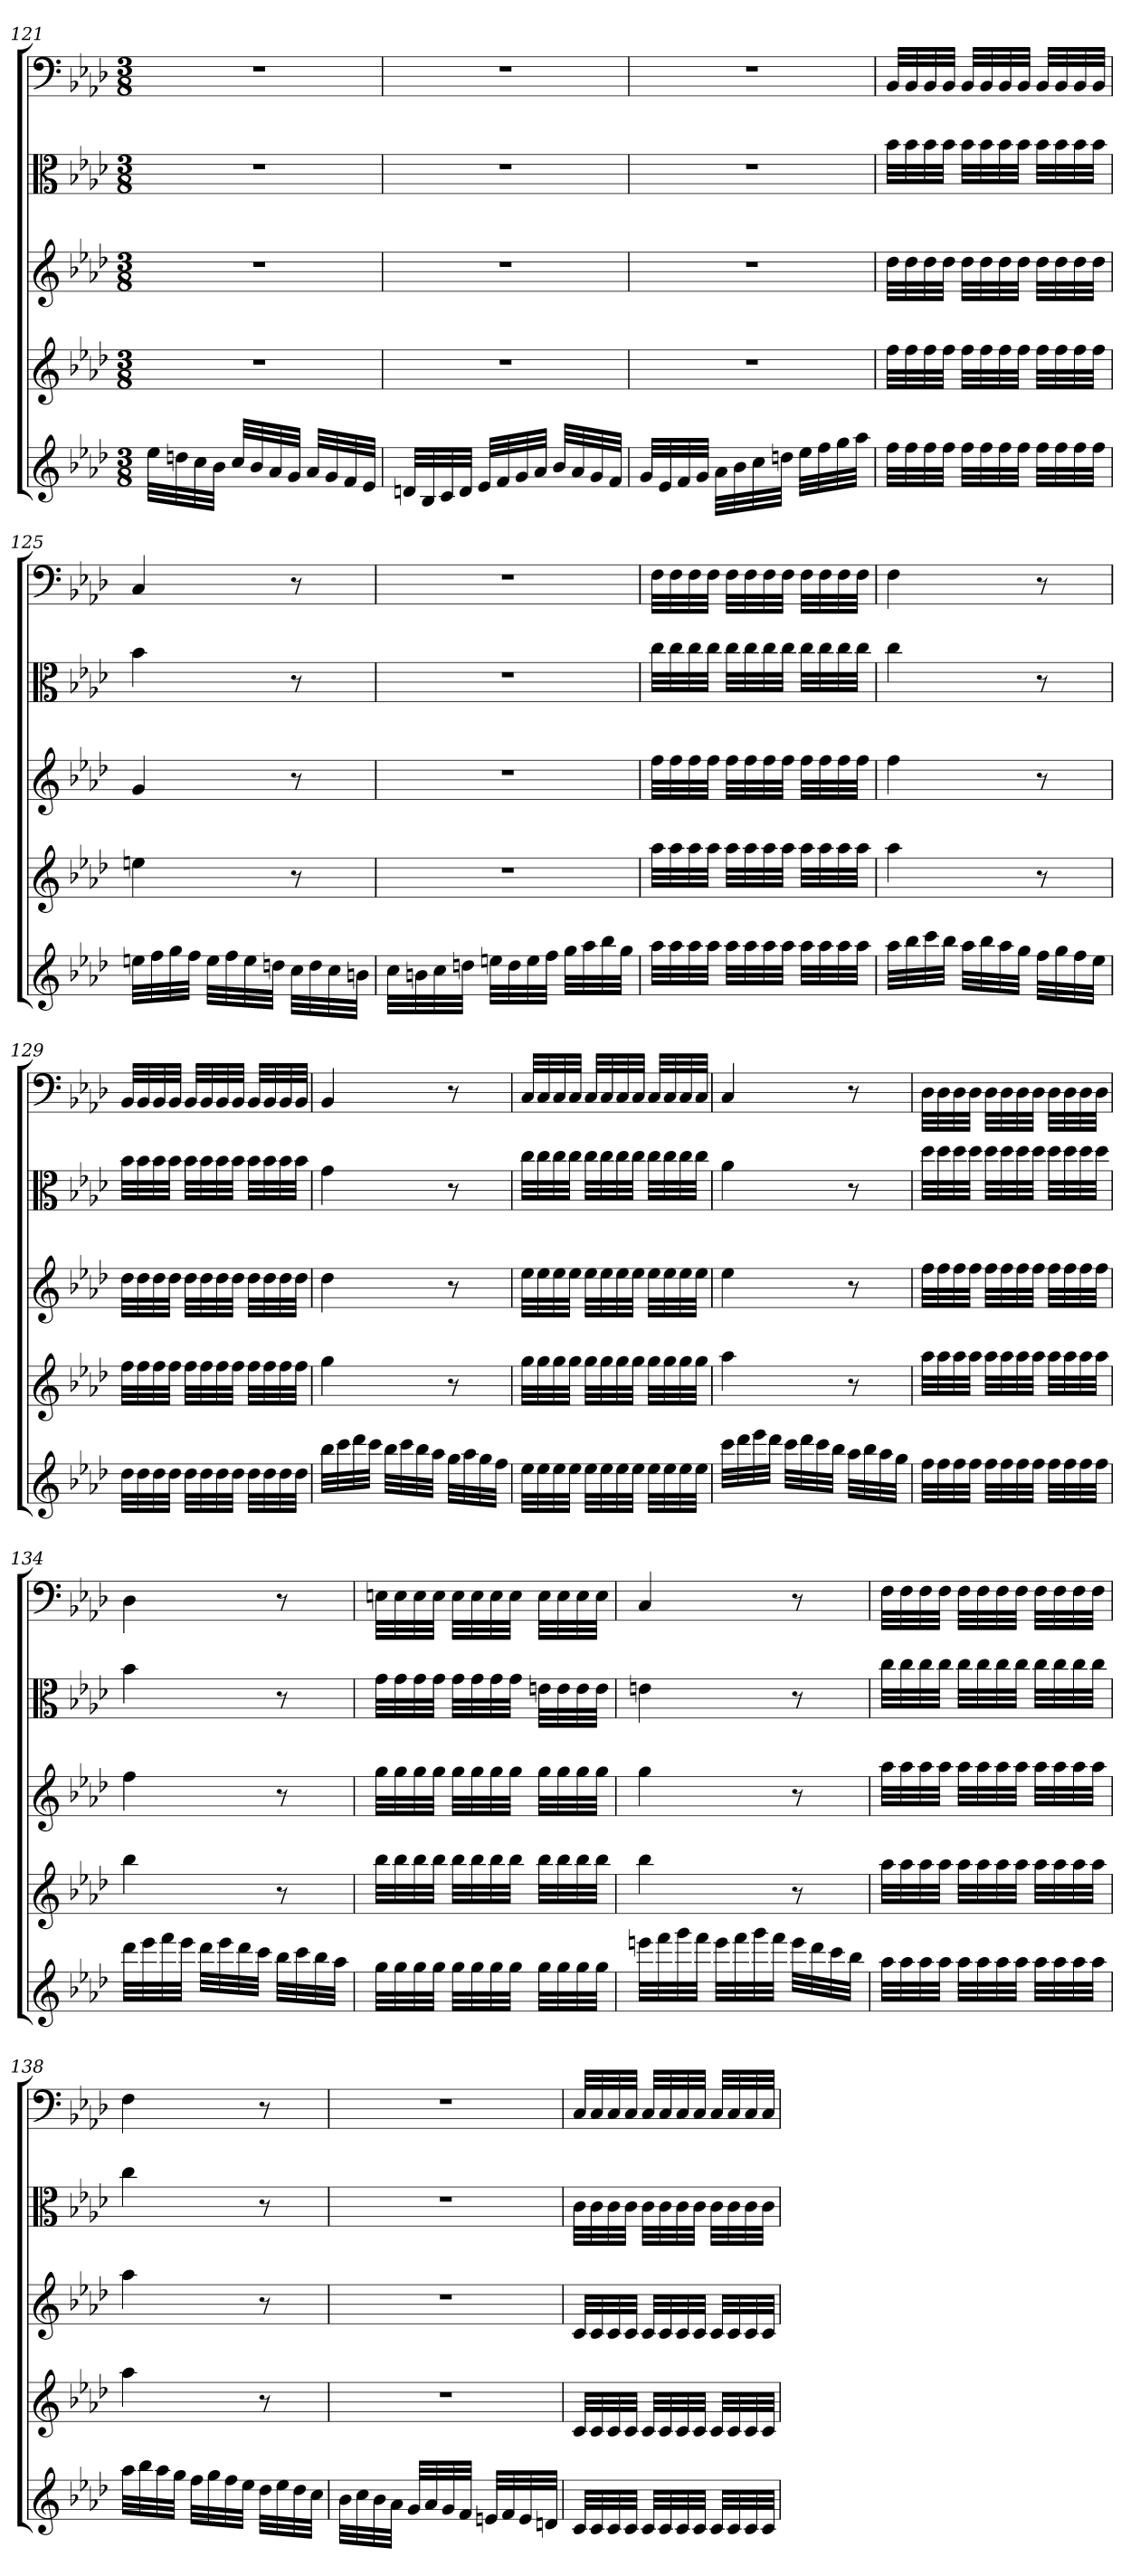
**kern	**kern	**kern	**kern	**kern
*part5	*part4	*part3	*part2	*part1
*staff5	*staff4	*staff3	*staff2	*staff1
*clefG2	*clefG2	*clefG2	*clefC3	*clefF4
*k[b-e-a-d-]	*k[b-e-a-d-]	*k[b-e-a-d-]	*k[b-e-a-d-]	*k[b-e-a-d-]
*f:	*f:	*f:	*f:	*f:
*M3/8	*M3/8	*M3/8	*M3/8	*M3/8
=121	=121	=121	=121	=121
32ee-\LLL	4.r	4.r	4.r	4.r
32ddn\	.	.	.	.
32cc\	.	.	.	.
32b-\JJJ	.	.	.	.
32cc/LLL	.	.	.	.
32b-/	.	.	.	.
32a-/	.	.	.	.
32g/JJJ	.	.	.	.
32a-/LLL	.	.	.	.
32g/	.	.	.	.
32f/	.	.	.	.
32e-/JJJ	.	.	.	.
=122	=122	=122	=122	=122
32dn/LLL	4.r	4.r	4.r	4.r
32B-/	.	.	.	.
32c/	.	.	.	.
32d/JJJ	.	.	.	.
32e-/LLL	.	.	.	.
32f/	.	.	.	.
32g/	.	.	.	.
32a-/JJJ	.	.	.	.
32b-/LLL	.	.	.	.
32a-/	.	.	.	.
32g/	.	.	.	.
32f/JJJ	.	.	.	.
=123	=123	=123	=123	=123
32g/LLL	4.r	4.r	4.r	4.r
32e-/	.	.	.	.
32f/	.	.	.	.
32g/JJJ	.	.	.	.
32a-\LLL	.	.	.	.
32b-\	.	.	.	.
32cc\	.	.	.	.
32ddn\JJJ	.	.	.	.
32ee-\LLL	.	.	.	.
32ff\	.	.	.	.
32gg\	.	.	.	.
32aa-\JJJ	.	.	.	.
=124	=124	=124	=124	=124
32ff\LLL	32ff\LLL	32dd-\LLL	32b-\LLL	32BB-/LLL
32ff\	32ff\	32dd-\	32b-\	32BB-/
32ff\	32ff\	32dd-\	32b-\	32BB-/
32ff\JJJ	32ff\JJJ	32dd-\JJJ	32b-\JJJ	32BB-/JJJ
32ff\LLL	32ff\LLL	32dd-\LLL	32b-\LLL	32BB-/LLL
32ff\	32ff\	32dd-\	32b-\	32BB-/
32ff\	32ff\	32dd-\	32b-\	32BB-/
32ff\JJJ	32ff\JJJ	32dd-\JJJ	32b-\JJJ	32BB-/JJJ
32ff\LLL	32ff\LLL	32dd-\LLL	32b-\LLL	32BB-/LLL
32ff\	32ff\	32dd-\	32b-\	32BB-/
32ff\	32ff\	32dd-\	32b-\	32BB-/
32ff\JJJ	32ff\JJJ	32dd-\JJJ	32b-\JJJ	32BB-/JJJ
=125	=125	=125	=125	=125
32een\LLL	4een\	4g/	4b-\	4C/
32ff\	.	.	.	.
32gg\	.	.	.	.
32ff\JJJ	.	.	.	.
32ee\LLL	.	.	.	.
32ff\	.	.	.	.
32ee\	.	.	.	.
32ddn\JJJ	.	.	.	.
32cc\LLL	8r	8r	8r	8r
32dd\	.	.	.	.
32cc\	.	.	.	.
32bn\JJJ	.	.	.	.
=126	=126	=126	=126	=126
32cc\LLL	4.r	4.r	4.r	4.r
32bn\	.	.	.	.
32cc\	.	.	.	.
32ddn\JJJ	.	.	.	.
32een\LLL	.	.	.	.
32dd\	.	.	.	.
32ee\	.	.	.	.
32ff\JJJ	.	.	.	.
32gg\LLL	.	.	.	.
32aa-\	.	.	.	.
32bb-\	.	.	.	.
32gg\JJJ	.	.	.	.
=127	=127	=127	=127	=127
32aa-\LLL	32aa-\LLL	32ff\LLL	32cc\LLL	32F\LLL
32aa-\	32aa-\	32ff\	32cc\	32F\
32aa-\	32aa-\	32ff\	32cc\	32F\
32aa-\JJJ	32aa-\JJJ	32ff\JJJ	32cc\JJJ	32F\JJJ
32aa-\LLL	32aa-\LLL	32ff\LLL	32cc\LLL	32F\LLL
32aa-\	32aa-\	32ff\	32cc\	32F\
32aa-\	32aa-\	32ff\	32cc\	32F\
32aa-\JJJ	32aa-\JJJ	32ff\JJJ	32cc\JJJ	32F\JJJ
32aa-\LLL	32aa-\LLL	32ff\LLL	32cc\LLL	32F\LLL
32aa-\	32aa-\	32ff\	32cc\	32F\
32aa-\	32aa-\	32ff\	32cc\	32F\
32aa-\JJJ	32aa-\JJJ	32ff\JJJ	32cc\JJJ	32F\JJJ
=128	=128	=128	=128	=128
32aa-\LLL	4aa-\	4ff\	4cc\	4F\
32bb-\	.	.	.	.
32ccc\	.	.	.	.
32bb-\JJJ	.	.	.	.
32aa-\LLL	.	.	.	.
32bb-\	.	.	.	.
32aa-\	.	.	.	.
32gg\JJJ	.	.	.	.
32ff\LLL	8r	8r	8r	8r
32gg\	.	.	.	.
32ff\	.	.	.	.
32ee-\JJJ	.	.	.	.
=129	=129	=129	=129	=129
32dd-\LLL	32ff\LLL	32dd-\LLL	32b-\LLL	32BB-/LLL
32dd-\	32ff\	32dd-\	32b-\	32BB-/
32dd-\	32ff\	32dd-\	32b-\	32BB-/
32dd-\JJJ	32ff\JJJ	32dd-\JJJ	32b-\JJJ	32BB-/JJJ
32dd-\LLL	32ff\LLL	32dd-\LLL	32b-\LLL	32BB-/LLL
32dd-\	32ff\	32dd-\	32b-\	32BB-/
32dd-\	32ff\	32dd-\	32b-\	32BB-/
32dd-\JJJ	32ff\JJJ	32dd-\JJJ	32b-\JJJ	32BB-/JJJ
32dd-\LLL	32ff\LLL	32dd-\LLL	32b-\LLL	32BB-/LLL
32dd-\	32ff\	32dd-\	32b-\	32BB-/
32dd-\	32ff\	32dd-\	32b-\	32BB-/
32dd-\JJJ	32ff\JJJ	32dd-\JJJ	32b-\JJJ	32BB-/JJJ
=130	=130	=130	=130	=130
32bb-\LLL	4gg\	4dd-\	4g\	4BB-/
32ccc\	.	.	.	.
32ddd-\	.	.	.	.
32ccc\JJJ	.	.	.	.
32bb-\LLL	.	.	.	.
32ccc\	.	.	.	.
32bb-\	.	.	.	.
32aa-\JJJ	.	.	.	.
32gg\LLL	8r	8r	8r	8r
32aa-\	.	.	.	.
32gg\	.	.	.	.
32ff\JJJ	.	.	.	.
=131	=131	=131	=131	=131
32ee-\LLL	32gg\LLL	32ee-\LLL	32cc\LLL	32C/LLL
32ee-\	32gg\	32ee-\	32cc\	32C/
32ee-\	32gg\	32ee-\	32cc\	32C/
32ee-\JJJ	32gg\JJJ	32ee-\JJJ	32cc\JJJ	32C/JJJ
32ee-\LLL	32gg\LLL	32ee-\LLL	32cc\LLL	32C/LLL
32ee-\	32gg\	32ee-\	32cc\	32C/
32ee-\	32gg\	32ee-\	32cc\	32C/
32ee-\JJJ	32gg\JJJ	32ee-\JJJ	32cc\JJJ	32C/JJJ
32ee-\LLL	32gg\LLL	32ee-\LLL	32cc\LLL	32C/LLL
32ee-\	32gg\	32ee-\	32cc\	32C/
32ee-\	32gg\	32ee-\	32cc\	32C/
32ee-\JJJ	32gg\JJJ	32ee-\JJJ	32cc\JJJ	32C/JJJ
=132	=132	=132	=132	=132
32ccc\LLL	4aa-\	4ee-\	4a-\	4C/
32ddd-\	.	.	.	.
32eee-\	.	.	.	.
32ddd-\JJJ	.	.	.	.
32ccc\LLL	.	.	.	.
32ddd-\	.	.	.	.
32ccc\	.	.	.	.
32bb-\JJJ	.	.	.	.
32aa-\LLL	8r	8r	8r	8r
32bb-\	.	.	.	.
32aa-\	.	.	.	.
32gg\JJJ	.	.	.	.
=133	=133	=133	=133	=133
32ff\LLL	32aa-\LLL	32ff\LLL	32dd-\LLL	32D-\LLL
32ff\	32aa-\	32ff\	32dd-\	32D-\
32ff\	32aa-\	32ff\	32dd-\	32D-\
32ff\JJJ	32aa-\JJJ	32ff\JJJ	32dd-\JJJ	32D-\JJJ
32ff\LLL	32aa-\LLL	32ff\LLL	32dd-\LLL	32D-\LLL
32ff\	32aa-\	32ff\	32dd-\	32D-\
32ff\	32aa-\	32ff\	32dd-\	32D-\
32ff\JJJ	32aa-\JJJ	32ff\JJJ	32dd-\JJJ	32D-\JJJ
32ff\LLL	32aa-\LLL	32ff\LLL	32dd-\LLL	32D-\LLL
32ff\	32aa-\	32ff\	32dd-\	32D-\
32ff\	32aa-\	32ff\	32dd-\	32D-\
32ff\JJJ	32aa-\JJJ	32ff\JJJ	32dd-\JJJ	32D-\JJJ
=134	=134	=134	=134	=134
32ddd-\LLL	4bb-\	4ff\	4b-\	4D-\
32eee-\	.	.	.	.
32fff\	.	.	.	.
32eee-\JJJ	.	.	.	.
32ddd-\LLL	.	.	.	.
32eee-\	.	.	.	.
32ddd-\	.	.	.	.
32ccc\JJJ	.	.	.	.
32bb-\LLL	8r	8r	8r	8r
32ccc\	.	.	.	.
32bb-\	.	.	.	.
32aa-\JJJ	.	.	.	.
=135	=135	=135	=135	=135
32gg\LLL	32bb-\LLL	32gg\LLL	32g\LLL	32En\LLL
32gg\	32bb-\	32gg\	32g\	32E\
32gg\	32bb-\	32gg\	32g\	32E\
32gg\JJJ	32bb-\JJJ	32gg\JJJ	32g\JJJ	32E\JJJ
32gg\LLL	32bb-\LLL	32gg\LLL	32g\LLL	32E\LLL
32gg\	32bb-\	32gg\	32g\	32E\
32gg\	32bb-\	32gg\	32g\	32E\
32gg\JJJ	32bb-\JJJ	32gg\JJJ	32g\JJJ	32E\JJJ
32gg\LLL	32bb-\LLL	32gg\LLL	32en\LLL	32E\LLL
32gg\	32bb-\	32gg\	32e\	32E\
32gg\	32bb-\	32gg\	32e\	32E\
32gg\JJJ	32bb-\JJJ	32gg\JJJ	32e\JJJ	32E\JJJ
=136	=136	=136	=136	=136
32eeen\LLL	4bb-\	4gg\	4en\	4C/
32fff\	.	.	.	.
32ggg\	.	.	.	.
32fff\JJJ	.	.	.	.
32eee\LLL	.	.	.	.
32fff\	.	.	.	.
32ggg\	.	.	.	.
32fff\JJJ	.	.	.	.
32eee\LLL	8r	8r	8r	8r
32ddd-\	.	.	.	.
32ccc\	.	.	.	.
32bb-\JJJ	.	.	.	.
=137	=137	=137	=137	=137
32aa-\LLL	32aa-\LLL	32aa-\LLL	32cc\LLL	32F\LLL
32aa-\	32aa-\	32aa-\	32cc\	32F\
32aa-\	32aa-\	32aa-\	32cc\	32F\
32aa-\JJJ	32aa-\JJJ	32aa-\JJJ	32cc\JJJ	32F\JJJ
32aa-\LLL	32aa-\LLL	32aa-\LLL	32cc\LLL	32F\LLL
32aa-\	32aa-\	32aa-\	32cc\	32F\
32aa-\	32aa-\	32aa-\	32cc\	32F\
32aa-\JJJ	32aa-\JJJ	32aa-\JJJ	32cc\JJJ	32F\JJJ
32aa-\LLL	32aa-\LLL	32aa-\LLL	32cc\LLL	32F\LLL
32aa-\	32aa-\	32aa-\	32cc\	32F\
32aa-\	32aa-\	32aa-\	32cc\	32F\
32aa-\JJJ	32aa-\JJJ	32aa-\JJJ	32cc\JJJ	32F\JJJ
=138	=138	=138	=138	=138
32aa-\LLL	4aa-\	4aa-\	4cc\	4F\
32bb-\	.	.	.	.
32aa-\	.	.	.	.
32gg\JJJ	.	.	.	.
32ff\LLL	.	.	.	.
32gg\	.	.	.	.
32ff\	.	.	.	.
32ee-\JJJ	.	.	.	.
32dd-\LLL	8r	8r	8r	8r
32ee-\	.	.	.	.
32dd-\	.	.	.	.
32cc\JJJ	.	.	.	.
=139	=139	=139	=139	=139
32b-\LLL	4.r	4.r	4.r	4.r
32cc\	.	.	.	.
32b-\	.	.	.	.
32a-\JJJ	.	.	.	.
32g/LLL	.	.	.	.
32a-/	.	.	.	.
32g/	.	.	.	.
32f/JJJ	.	.	.	.
32en/LLL	.	.	.	.
32f/	.	.	.	.
32e/	.	.	.	.
32dn/JJJ	.	.	.	.
=140	=140	=140	=140	=140
32c/LLL	32c/LLL	32c/LLL	32c\LLL	32C/LLL
32c/	32c/	32c/	32c\	32C/
32c/	32c/	32c/	32c\	32C/
32c/JJJ	32c/JJJ	32c/JJJ	32c\JJJ	32C/JJJ
32c/LLL	32c/LLL	32c/LLL	32c\LLL	32C/LLL
32c/	32c/	32c/	32c\	32C/
32c/	32c/	32c/	32c\	32C/
32c/JJJ	32c/JJJ	32c/JJJ	32c\JJJ	32C/JJJ
32c/LLL	32c/LLL	32c/LLL	32c\LLL	32C/LLL
32c/	32c/	32c/	32c\	32C/
32c/	32c/	32c/	32c\	32C/
32c/JJJ	32c/JJJ	32c/JJJ	32c\JJJ	32C/JJJ
=	=	=	=	=
*-	*-	*-	*-	*-
